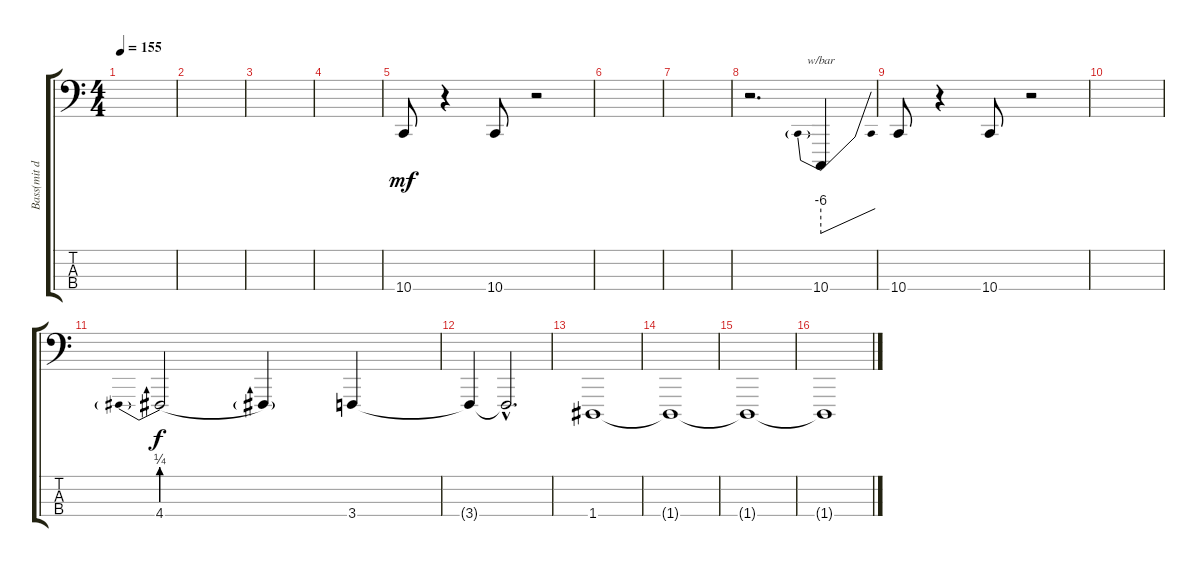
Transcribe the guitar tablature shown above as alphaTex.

\track ("Bass(mit diesem Effekt...)" "Bass(mit d") {instrument cello}
\staff {score tabs}
\tuning (G2 D2 A1 D1) {hide}
\ts (4 4)
\tempo 155
\clef f4
\ks c
|
|
|
|
10.4.8{dy mf instrument electricbassfinger} r.4 10.4.8 r.2 |
|
|
r.2{d} 10.4.4{tbe (predivedive default 0 -24 60 0)} |
10.4.8 r.4 10.4.8 r.2 |
|
4.4{be (prebend 0 1 60 1)}.2{dy f volume 16 instrument cello} 4.4{t}.4 3.4.4 |
3.4{t}.4 3.4{hac t}.2{d} |
1.4.1 |
1.4{t}.1 |
1.4{t}.1 |
1.4{t}.1
